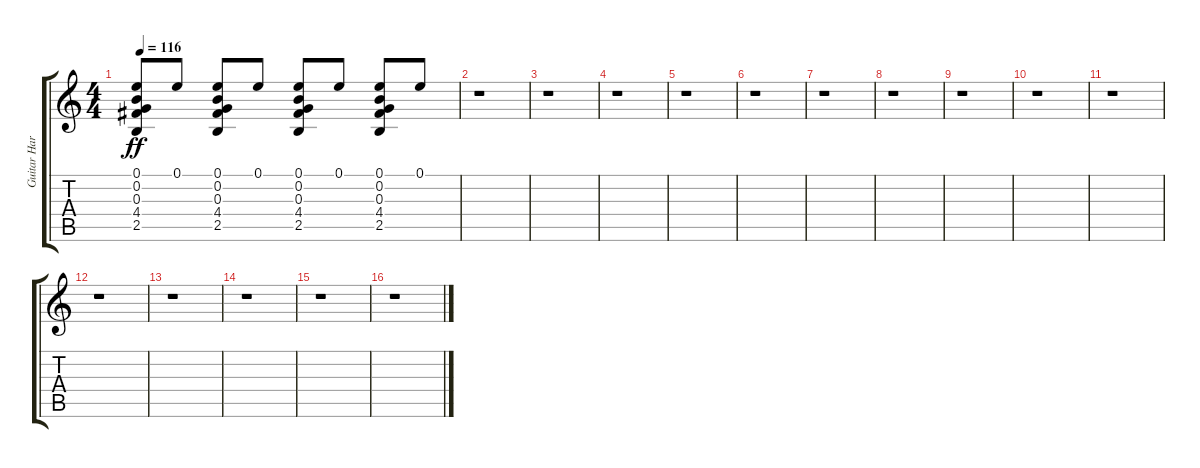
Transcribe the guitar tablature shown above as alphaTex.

\track ("Guitar Harmonics" "Guitar Har") {instrument guitarharmonics}
\staff {score tabs}
\tuning (E4 B3 G3 D3 A2 E2) {hide}
\ts (4 4)
\tempo 116
\clef g2
\ks c
(0.1 0.2 0.3 4.4 2.5).8{dy ff} 0.1.8 (0.1 0.2 0.3 4.4 2.5).8 0.1.8 (0.1 0.2 0.3 4.4 2.5).8 0.1.8 (0.1 0.2 0.3 4.4 2.5).8 0.1.8 |
r.1 |
r.1 |
r.1 |
r.1 |
r.1 |
r.1 |
r.1 |
r.1 |
r.1 |
r.1 |
r.1 |
r.1 |
r.1 |
r.1 |
r.1
